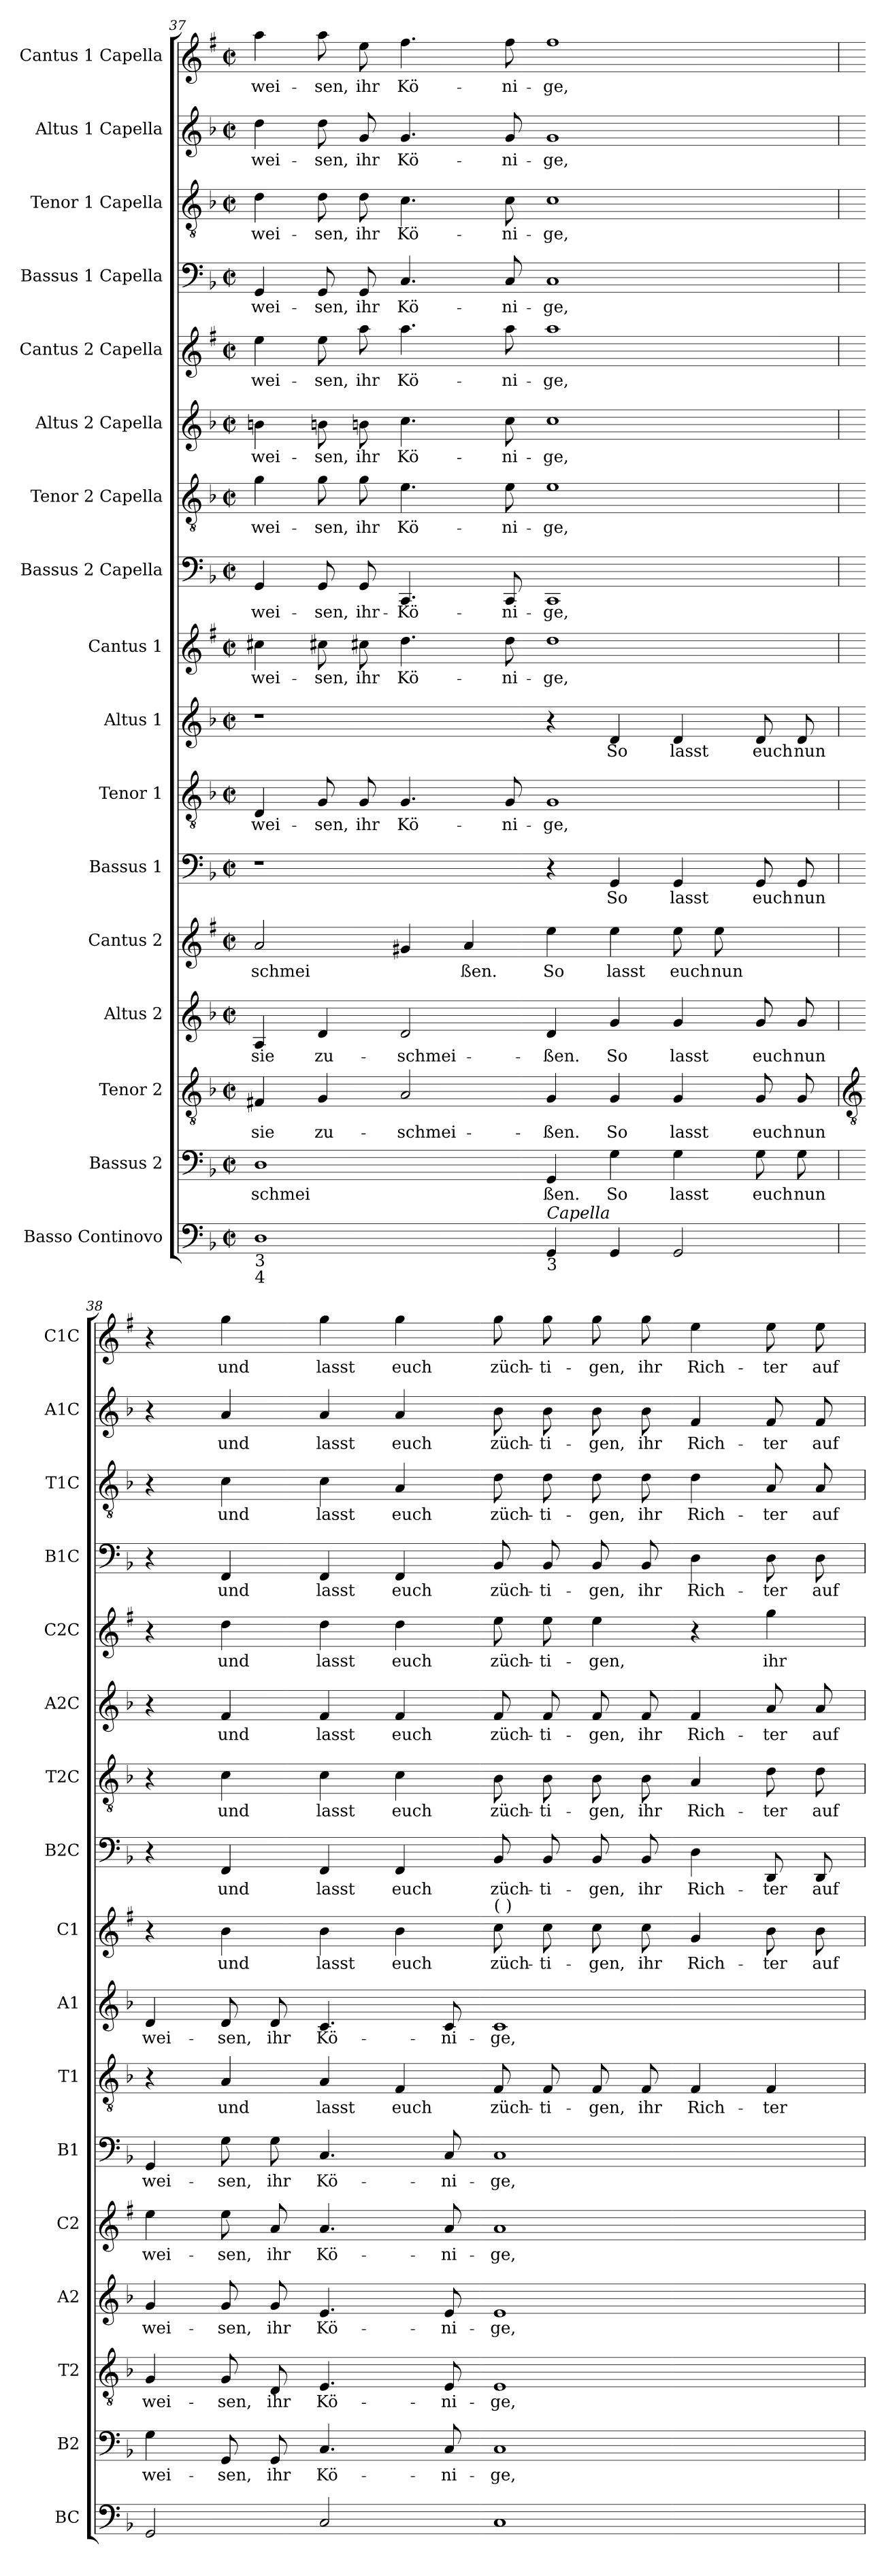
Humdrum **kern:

**kern	**kern	**text	**kern	**text	**kern	**text	**kern	**text	**kern	**text	**kern	**text	**kern	**text	**kern	**text	**kern	**text	**kern	**text	**kern	**text	**kern	**text	**kern	**text	**kern	**text	**kern	**text	**kern	**text
*part17	*part16	*part16	*part15	*part15	*part14	*part14	*part13	*part13	*part12	*part12	*part11	*part11	*part10	*part10	*part9	*part9	*part8	*part8	*part7	*part7	*part6	*part6	*part5	*part5	*part4	*part4	*part3	*part3	*part2	*part2	*part1	*part1
*staff17	*staff16	*staff16	*staff15	*staff15	*staff14	*staff14	*staff13	*staff13	*staff12	*staff12	*staff11	*staff11	*staff10	*staff10	*staff9	*staff9	*staff8	*staff8	*staff7	*staff7	*staff6	*staff6	*staff5	*staff5	*staff4	*staff4	*staff3	*staff3	*staff2	*staff2	*staff1	*staff1
*I"Basso Continovo	*I"Bassus 2	*	*I"Tenor 2	*	*I"Altus 2	*	*I"Cantus 2	*	*I"Bassus 1	*	*I"Tenor 1	*	*I"Altus 1	*	*I"Cantus 1	*	*I"Bassus 2 Capella	*	*I"Tenor 2 Capella	*	*I"Altus 2 Capella	*	*I"Cantus 2 Capella	*	*I"Bassus 1 Capella	*	*I"Tenor 1 Capella	*	*I"Altus 1 Capella	*	*I"Cantus 1 Capella	*
*I'BC	*I'B2	*	*I'T2	*	*I'A2	*	*I'C2	*	*I'B1	*	*I'T1	*	*I'A1	*	*I'C1	*	*I'B2C	*	*I'T2C	*	*I'A2C	*	*I'C2C	*	*I'B1C	*	*I'T1C	*	*I'A1C	*	*I'C1C	*
!!LO:LB:g=z
*clefF4	*clefF4	*	*clefGv2	*	*clefG2	*	*clefG2	*	*clefF4	*	*clefGv2	*	*clefG2	*	*clefG2	*	*clefF4	*	*clefGv2	*	*clefG2	*	*clefG2	*	*clefF4	*	*clefGv2	*	*clefG2	*	*clefG2	*
*	*	*	*	*	*	*	*ITrd1c2	*	*	*	*	*	*	*	*ITrd1c2	*	*	*	*	*	*	*	*ITrd1c2	*	*	*	*	*	*	*	*ITrd1c2	*
*k[b-]	*k[b-]	*	*k[b-]	*	*k[b-]	*	*k[b-]	*	*k[b-]	*	*k[b-]	*	*k[b-]	*	*k[b-]	*	*k[b-]	*	*k[b-]	*	*k[b-]	*	*k[b-]	*	*k[b-]	*	*k[b-]	*	*k[b-]	*	*k[b-]	*
*F:	*F:	*	*F:	*	*F:	*	*F:	*	*F:	*	*F:	*	*F:	*	*F:	*	*F:	*	*F:	*	*F:	*	*F:	*	*F:	*	*F:	*	*F:	*	*F:	*
*M4/2	*M4/2	*	*M4/2	*	*M4/2	*	*M4/2	*	*M4/2	*	*M4/2	*	*M4/2	*	*M4/2	*	*M4/2	*	*M4/2	*	*M4/2	*	*M4/2	*	*M4/2	*	*M4/2	*	*M4/2	*	*M4/2	*
*met(c|)	*met(c|)	*	*met(c|)	*	*met(c|)	*	*met(c|)	*	*met(c|)	*	*met(c|)	*	*met(c|)	*	*met(c|)	*	*met(c|)	*	*met(c|)	*	*met(c|)	*	*met(c|)	*	*met(c|)	*	*met(c|)	*	*met(c|)	*	*met(c|)	*
=37	=37	=37	=37	=37	=37	=37	=37	=37	=37	=37	=37	=37	=37	=37	=37	=37	=37	=37	=37	=37	=37	=37	=37	=37	=37	=37	=37	=37	=37	=37	=37	=37
!LO:TX:b:t=3	!	!	!	!	!	!	!	!	!	!	!	!	!	!	!	!	!	!	!	!	!	!	!	!	!	!	!	!	!	!	!	!
!LO:TX:b:t=4	!	!	!	!	!	!	!	!	!	!	!	!	!	!	!	!	!	!	!	!	!	!	!	!	!	!	!	!	!	!	!	!
!	!	!LO:LY:b	!	!LO:LY:b	!	!LO:LY:b	!	!LO:LY:b	!	!	!	!LO:LY:b	!	!	!	!LO:LY:b	!	!LO:LY:b	!	!LO:LY:b	!	!LO:LY:b	!	!LO:LY:b	!	!LO:LY:b	!	!LO:LY:b	!	!LO:LY:b	!	!LO:LY:b
1D	1D	-schmei	4F#X	sie	4A	sie	2g	-schmei	1r	.	4D	wei-	1r	.	4bn	wei-	4GG	wei-	4g	wei-	4bn	wei-	4dd	wei-	4GG	wei-	4d	wei-	4dd	wei-	4gg	wei-
!	!	!	!	!LO:LY:b	!	!LO:LY:b	!	!	!	!	!	!LO:LY:b	!	!	!	!LO:LY:b	!	!LO:LY:b	!	!LO:LY:b	!	!LO:LY:b	!	!LO:LY:b	!	!LO:LY:b	!	!LO:LY:b	!	!LO:LY:b	!	!LO:LY:b
.	.	.	4G	zu-	4d	zu-	.	.	.	.	8G	-sen,	.	.	8bn	-sen,	8GG	-sen,	8g	-sen,	8bn	-sen,	8dd	-sen,	8GG	-sen,	8d	-sen,	8dd	-sen,	8gg	-sen,
!	!	!	!	!	!	!	!	!	!	!	!	!LO:LY:b	!	!	!	!LO:LY:b	!	!LO:LY:b	!	!LO:LY:b	!	!LO:LY:b	!	!LO:LY:b	!	!LO:LY:b	!	!LO:LY:b	!	!LO:LY:b	!	!LO:LY:b
.	.	.	.	.	.	.	.	.	.	.	8G	ihr	.	.	8bn	ihr	8GG	ihr-	8g	ihr	8bn	ihr	8gg	ihr	8GG	ihr	8d	ihr	8g	ihr	8dd	ihr
!	!	!	!	!LO:LY:b	!	!LO:LY:b	!	!	!	!	!	!LO:LY:b	!	!	!	!LO:LY:b	!	!LO:LY:b	!	!LO:LY:b	!	!LO:LY:b	!	!LO:LY:b	!	!LO:LY:b	!	!LO:LY:b	!	!LO:LY:b	!	!LO:LY:b
.	.	.	2A	-schmei-	2d	-schmei-	4f#X	.	.	.	4.G	Kö-	.	.	4.cc	Kö-	4.CC	-Kö-	4.e	Kö-	4.cc	Kö-	4.gg	Kö-	4.C	Kö-	4.c	Kö-	4.g	Kö-	4.ee	Kö-
!	!	!	!	!	!	!	!	!LO:LY:b	!	!	!	!	!	!	!	!	!	!	!	!	!	!	!	!	!	!	!	!	!	!	!	!
.	.	.	.	.	.	.	4g	ßen.	.	.	.	.	.	.	.	.	.	.	.	.	.	.	.	.	.	.	.	.	.	.	.	.
!	!	!	!	!	!	!	!	!	!	!	!	!LO:LY:b	!	!	!	!LO:LY:b	!	!LO:LY:b	!	!LO:LY:b	!	!LO:LY:b	!	!LO:LY:b	!	!LO:LY:b	!	!LO:LY:b	!	!LO:LY:b	!	!LO:LY:b
.	.	.	.	.	.	.	.	.	.	.	8G	-ni-	.	.	8cc	-ni-	8CC	-ni-	8e	-ni-	8cc	-ni-	8gg	-ni-	8C	-ni-	8c	-ni-	8g	-ni-	8ee	-ni-
!LO:TX:b:t=3	!	!	!	!	!	!	!	!	!	!	!	!	!	!	!	!	!	!	!	!	!	!	!	!	!	!	!	!	!	!	!	!
!LO:TX:a:i:t=Capella	!	!	!	!	!	!	!	!	!	!	!	!	!	!	!	!	!	!	!	!	!	!	!	!	!	!	!	!	!	!	!	!
!	!	!LO:LY:b	!	!LO:LY:b	!	!LO:LY:b	!	!LO:LY:b	!	!	!	!LO:LY:b	!	!	!	!LO:LY:b	!	!LO:LY:b	!	!LO:LY:b	!	!LO:LY:b	!	!LO:LY:b	!	!LO:LY:b	!	!LO:LY:b	!	!LO:LY:b	!	!LO:LY:b
4GG	4GG	ßen.	4G	-ßen.	4d	-ßen.	4dd	So	4r	.	1G	-ge,	4r	.	1cc	-ge,	1CC	-ge,	1e	-ge,	1cc	-ge,	1gg	-ge,	1C	-ge,	1c	-ge,	1g	-ge,	1ee	-ge,
!	!	!LO:LY:b	!	!LO:LY:b	!	!LO:LY:b	!	!LO:LY:b	!	!LO:LY:b	!	!	!	!LO:LY:b	!	!	!	!	!	!	!	!	!	!	!	!	!	!	!	!	!	!
4GG	4G	So	4G	So	4g	So	4dd	lasst	4GG	So	.	.	4d	So	.	.	.	.	.	.	.	.	.	.	.	.	.	.	.	.	.	.
!	!	!LO:LY:b	!	!LO:LY:b	!	!LO:LY:b	!	!LO:LY:b	!	!LO:LY:b	!	!	!	!LO:LY:b	!	!	!	!	!	!	!	!	!	!	!	!	!	!	!	!	!	!
2GG	4G	lasst	4G	lasst	4g	lasst	8dd	euch	4GG	lasst	.	.	4d	lasst	.	.	.	.	.	.	.	.	.	.	.	.	.	.	.	.	.	.
!	!	!	!	!	!	!	!	!LO:LY:b	!	!	!	!	!	!	!	!	!	!	!	!	!	!	!	!	!	!	!	!	!	!	!	!
.	.	.	.	.	.	.	8dd	nun	.	.	.	.	.	.	.	.	.	.	.	.	.	.	.	.	.	.	.	.	.	.	.	.
!	!	!LO:LY:b	!	!LO:LY:b	!	!LO:LY:b	!	!	!	!LO:LY:b	!	!	!	!LO:LY:b	!	!	!	!	!	!	!	!	!	!	!	!	!	!	!	!	!	!
.	8G	euch	8G	euch	8g	euch	4ryy	.	8GG	euch	.	.	8d	euch	.	.	.	.	.	.	.	.	.	.	.	.	.	.	.	.	.	.
!	!	!LO:LY:b	!	!LO:LY:b	!	!LO:LY:b	!	!	!	!LO:LY:b	!	!	!	!LO:LY:b	!	!	!	!	!	!	!	!	!	!	!	!	!	!	!	!	!	!
.	8G	nun	8G	nun	8g	nun	.	.	8GG	nun	.	.	8d	nun	.	.	.	.	.	.	.	.	.	.	.	.	.	.	.	.	.	.
!!LO:LB:g=z
=38	=38	=38	=38	=38	=38	=38	=38	=38	=38	=38	=38	=38	=38	=38	=38	=38	=38	=38	=38	=38	=38	=38	=38	=38	=38	=38	=38	=38	=38	=38	=38	=38
*	*	*	*clefGv2	*	*	*	*	*	*	*	*	*	*	*	*	*	*	*	*	*	*	*	*	*	*	*	*	*	*	*	*	*
!	!	!LO:LY:b	!	!LO:LY:b	!	!LO:LY:b	!	!LO:LY:b	!	!LO:LY:b	!	!	!	!LO:LY:b	!	!	!	!	!	!	!	!	!	!	!	!	!	!	!	!	!	!
2GG	4G	wei-	4G	wei-	4g	wei-	4dd	wei-	4GG	wei-	4r	.	4d	wei-	4r	.	4r	.	4r	.	4r	.	4r	.	4r	.	4r	.	4r	.	4r	.
!	!	!LO:LY:b	!	!LO:LY:b	!	!LO:LY:b	!	!LO:LY:b	!	!LO:LY:b	!	!LO:LY:b	!	!LO:LY:b	!	!LO:LY:b	!	!LO:LY:b	!	!LO:LY:b	!	!LO:LY:b	!	!LO:LY:b	!	!LO:LY:b	!	!LO:LY:b	!	!LO:LY:b	!	!LO:LY:b
.	8GG	-sen,	8G	-sen,	8g	-sen,	8dd	-sen,	8G	-sen,	4A	und	8d	-sen,	4a	und	4FF	und	4c	und	4f	und	4cc	und	4FF	und	4c	und	4a	und	4ff	und
!	!	!LO:LY:b	!	!LO:LY:b	!	!LO:LY:b	!	!LO:LY:b	!	!LO:LY:b	!	!	!	!LO:LY:b	!	!	!	!	!	!	!	!	!	!	!	!	!	!	!	!	!	!
.	8GG	ihr	8D	ihr	8g	ihr	8g	ihr	8G	ihr	.	.	8d	ihr	.	.	.	.	.	.	.	.	.	.	.	.	.	.	.	.	.	.
!	!	!LO:LY:b	!	!LO:LY:b	!	!LO:LY:b	!	!LO:LY:b	!	!LO:LY:b	!	!LO:LY:b	!	!LO:LY:b	!	!LO:LY:b	!	!LO:LY:b	!	!LO:LY:b	!	!LO:LY:b	!	!LO:LY:b	!	!LO:LY:b	!	!LO:LY:b	!	!LO:LY:b	!	!LO:LY:b
2C	4.C	Kö-	4.E	Kö-	4.e	Kö-	4.g	Kö-	4.C	Kö-	4A	lasst	4.c	Kö-	4a	lasst	4FF	lasst	4c	lasst	4f	lasst	4cc	lasst	4FF	lasst	4c	lasst	4a	lasst	4ff	lasst
!	!	!	!	!	!	!	!	!	!	!	!	!LO:LY:b	!	!	!	!LO:LY:b	!	!LO:LY:b	!	!LO:LY:b	!	!LO:LY:b	!	!LO:LY:b	!	!LO:LY:b	!	!LO:LY:b	!	!LO:LY:b	!	!LO:LY:b
.	.	.	.	.	.	.	.	.	.	.	4F	euch	.	.	4a	euch	4FF	euch	4c	euch	4f	euch	4cc	euch	4FF	euch	4A	euch	4a	euch	4ff	euch
!	!	!LO:LY:b	!	!LO:LY:b	!	!LO:LY:b	!	!LO:LY:b	!	!LO:LY:b	!	!	!	!LO:LY:b	!	!	!	!	!	!	!	!	!	!	!	!	!	!	!	!	!	!
.	8C	-ni-	8E	-ni-	8e	-ni-	8g	-ni-	8C	-ni-	.	.	8c	-ni-	.	.	.	.	.	.	.	.	.	.	.	.	.	.	.	.	.	.
!	!	!	!	!	!	!	!	!	!	!	!	!	!	!	!LO:TX:a:t=(  )	!	!	!	!	!	!	!	!	!	!	!	!	!	!	!	!	!
!	!	!LO:LY:b	!	!LO:LY:b	!	!LO:LY:b	!	!LO:LY:b	!	!LO:LY:b	!	!LO:LY:b	!	!LO:LY:b	!	!LO:LY:b	!	!LO:LY:b	!	!LO:LY:b	!	!LO:LY:b	!	!LO:LY:b	!	!LO:LY:b	!	!LO:LY:b	!	!LO:LY:b	!	!LO:LY:b
1C	1C	-ge,	1E	-ge,	1e	-ge,	1g	-ge,	1C	-ge,	8F	züch-	1c	-ge,	8b-	züch-	8BB-	züch-	8B-	züch-	8f	züch-	8dd	züch-	8BB-	züch-	8d	züch-	8b-	züch-	8ff	züch-
!	!	!	!	!	!	!	!	!	!	!	!	!LO:LY:b	!	!	!	!LO:LY:b	!	!LO:LY:b	!	!LO:LY:b	!	!LO:LY:b	!	!LO:LY:b	!	!LO:LY:b	!	!LO:LY:b	!	!LO:LY:b	!	!LO:LY:b
.	.	.	.	.	.	.	.	.	.	.	8F	-ti-	.	.	8b-	-ti-	8BB-	-ti-	8B-	-ti-	8f	-ti-	8dd	-ti-	8BB-	-ti-	8d	-ti-	8b-	-ti-	8ff	-ti-
!	!	!	!	!	!	!	!	!	!	!	!	!LO:LY:b	!	!	!	!LO:LY:b	!	!LO:LY:b	!	!LO:LY:b	!	!LO:LY:b	!	!LO:LY:b	!	!LO:LY:b	!	!LO:LY:b	!	!LO:LY:b	!	!LO:LY:b
.	.	.	.	.	.	.	.	.	.	.	8F	-gen,	.	.	8b-	-gen,	8BB-	-gen,	8B-	-gen,	8f	-gen,	4dd	-gen,	8BB-	-gen,	8d	-gen,	8b-	-gen,	8ff	-gen,
!	!	!	!	!	!	!	!	!	!	!	!	!LO:LY:b	!	!	!	!LO:LY:b	!	!LO:LY:b	!	!LO:LY:b	!	!LO:LY:b	!	!	!	!LO:LY:b	!	!LO:LY:b	!	!LO:LY:b	!	!LO:LY:b
.	.	.	.	.	.	.	.	.	.	.	8F	ihr	.	.	8b-	ihr	8BB-	ihr	8B-	ihr	8f	ihr	.	.	8BB-	ihr	8d	ihr	8b-	ihr	8ff	ihr
!	!	!	!	!	!	!	!	!	!	!	!	!LO:LY:b	!	!	!	!LO:LY:b	!	!LO:LY:b	!	!LO:LY:b	!	!LO:LY:b	!	!	!	!LO:LY:b	!	!LO:LY:b	!	!LO:LY:b	!	!LO:LY:b
.	.	.	.	.	.	.	.	.	.	.	4F	Rich-	.	.	4f	Rich-	4D	Rich-	4A	Rich-	4f	Rich-	4r	.	4D	Rich-	4d	Rich-	4f	Rich-	4dd	Rich-
!	!	!	!	!	!	!	!	!	!	!	!	!LO:LY:b	!	!	!	!LO:LY:b	!	!LO:LY:b	!	!LO:LY:b	!	!LO:LY:b	!	!LO:LY:b	!	!LO:LY:b	!	!LO:LY:b	!	!LO:LY:b	!	!LO:LY:b
.	.	.	.	.	.	.	.	.	.	.	4F	-ter	.	.	8a	-ter	8DD	-ter	8d	-ter	8a	-ter	4ff	ihr	8D	-ter	8A	-ter	8f	-ter	8dd	-ter
!	!	!	!	!	!	!	!	!	!	!	!	!	!	!	!	!LO:LY:b	!	!LO:LY:b	!	!LO:LY:b	!	!LO:LY:b	!	!	!	!LO:LY:b	!	!LO:LY:b	!	!LO:LY:b	!	!LO:LY:b
.	.	.	.	.	.	.	.	.	.	.	.	.	.	.	8a	auf	8DD	auf	8d	auf	8a	auf	.	.	8D	auf	8A	auf	8f	auf	8dd	auf
=	=	=	=	=	=	=	=	=	=	=	=	=	=	=	=	=	=	=	=	=	=	=	=	=	=	=	=	=	=	=	=	=
*-	*-	*-	*-	*-	*-	*-	*-	*-	*-	*-	*-	*-	*-	*-	*-	*-	*-	*-	*-	*-	*-	*-	*-	*-	*-	*-	*-	*-	*-	*-	*-	*-
